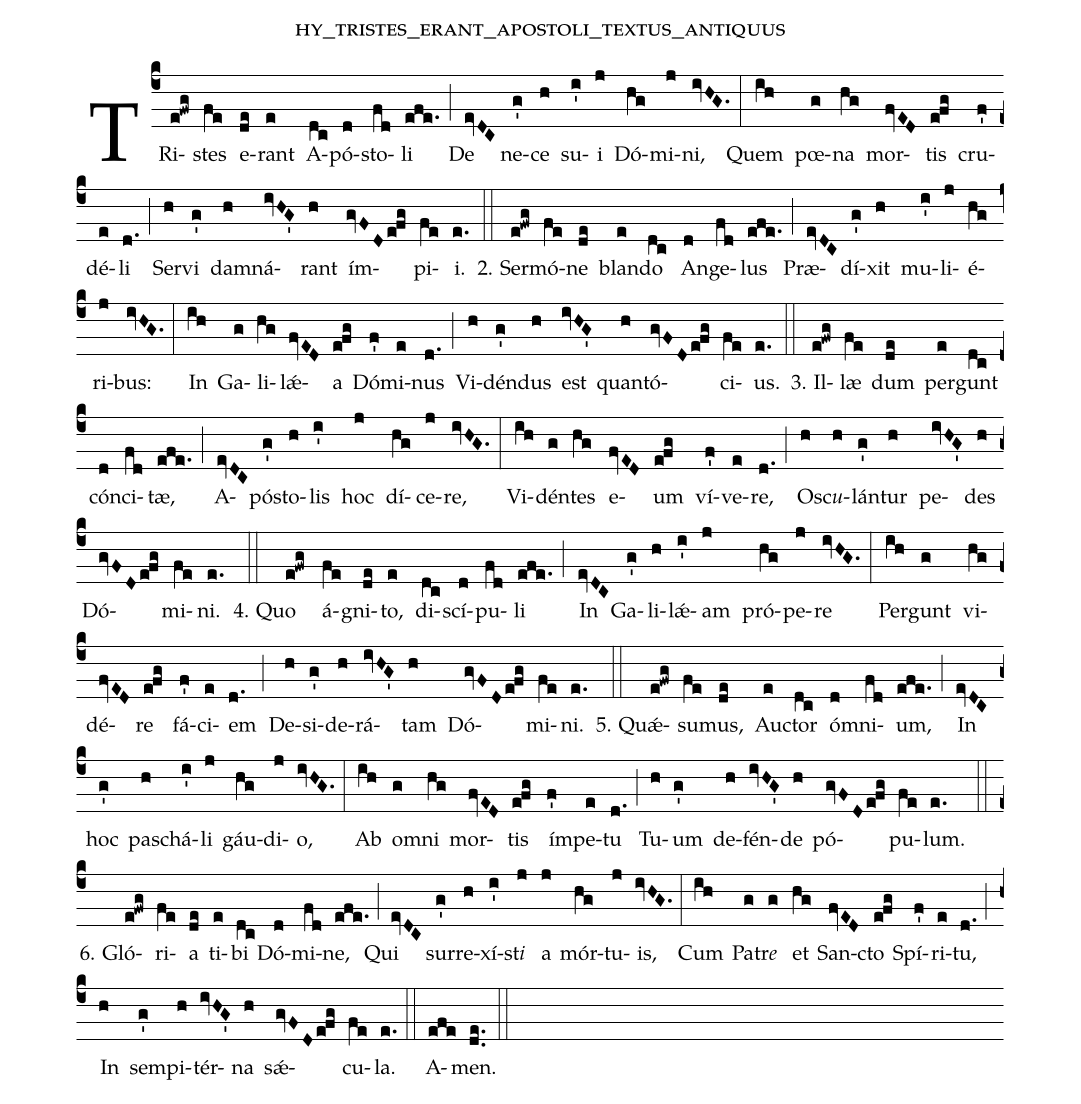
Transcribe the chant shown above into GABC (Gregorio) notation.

name: hy_tristes_erant_apostoli_textus_antiquus;
%%
(c4)TRi(e!fwg)stes(fe) e(de)rant(e) A(dc)pó(d)sto(fd)li(efe.) (;)
De(evDC) ne(g')ce(h) su(i')i(j) Dó(hg)mi(j)ni,(ivHG.) (:)
Quem(ih) pœ(g)na(hg) mor(fvED)tis(efg) cru(f')dé(e)li(d.) (;)
Ser(h)vi(g') dam(h)ná(ivHG')rant(h) ím(gvFDefg)pi(fe)i.(e.) (::)

2. Ser(e!fwg)mó(fe)ne(de) blan(e)do(dc) An(d)ge(fd)lus(efe.) (;)
Præ(evDC)dí(g')xit(h) mu(i')li(j)é(hg)ri(j)bus:(ivHG.) (:)
In(ih) Ga(g)li(hg)lǽ(fvED)a(efg) Dó(f')mi(e)nus(d.) (;)
Vi(h)dén(g')dus(h) est(ivHG') quan(h)tó(gvFDefg)ci(fe)us.(e.) (::)

3. Il(e!fwg)læ(fe) dum(de) per(e)gunt(dc) cón(d)ci(fd)tæ,(efe.) (;)
A(evDC)pó(g')sto(h)lis(i') hoc(j) dí(hg)ce(j)re,(ivHG.) (:)
Vi(ih)dén(g)tes(hg) e(fvED)um(efg) ví(f')ve(e)re,(d.) (;)
O(h)sc<i>u</i>(h)lán(g')tur(h) pe(ivHG')des(h) Dó(gvFDefg)mi(fe)ni.(e.) (::)

4. Quo(e!fwg) á(fe)gni(de)to,(e) di(dc)scí(d)pu(fd)li(efe.) (;)
In(evDC) Ga(g')li(h)lǽ(i')am(j) pró(hg)pe(j)re(ivHG.) (:)
Per(ih)gunt(g) vi(hg)dé(fvED)re(efg) fá(f')ci(e)em(d.) (;)
De(h)si(g')de(h)rá(ivHG')tam(h) Dó(gvFDefg)mi(fe)ni.(e.) (::)

5. Quǽ(e!fwg)su(fe)mus,(de) Au(e)ctor(dc) ó(d)mni(fd)um,(efe.) (;)
In(evDC) hoc(g') pas(h)chá(i')li(j) gáu(hg)di(j)o,(ivHG.) (:)
Ab(ih) o(g)mni(hg) mor(fvED)tis(efg) ím(f')pe(e)tu(d.) (;)
Tu(h)um(g') de(h)fén(ivHG')de(h) pó(gvFDefg)pu(fe)lum.(e.) (::)

6. Gló(e!fwg)ri(fe)a(de) ti(e)bi(dc) Dó(d)mi(fd)ne,(efe.) (;)
Qui(evDC) sur(g')re(h)xí(i')st<i>i</i>(j) a(j) mór(hg)tu(j)is,(ivHG.) (:)
Cum(ih) Pa(g)tr<i>e</i>(g) et(hg) San(fvED)cto(efg) Spí(f')ri(e)tu,(d.) (;)
In(h) sem(g')pi(h)tér(ivHG')na(h) sǽ(gvFDefg)cu(fe)la.(e.) (::)
A(efe)men.(de..) (::)
